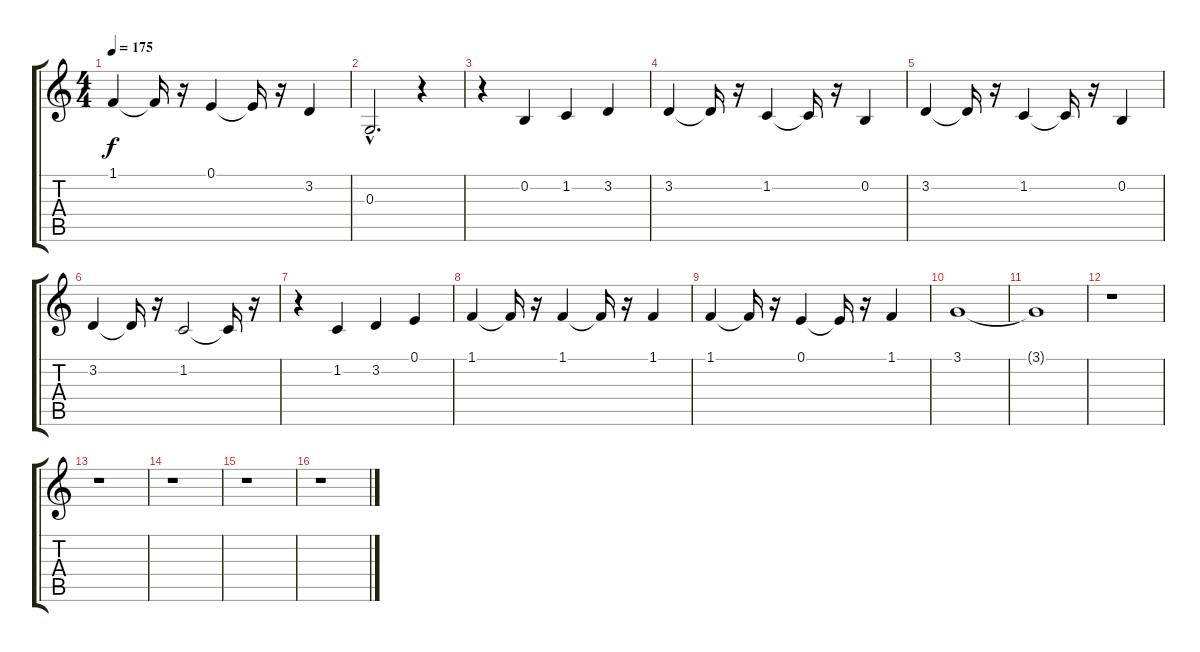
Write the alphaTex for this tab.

\track "" {instrument trombone}
\staff {score tabs}
\tuning (E4 B3 G3 D3 A2 E2) {hide}
\ts (4 4)
\tempo 175
\clef g2
\ks c
1.1.4{dy f} 1.1{t}.16 r.16 0.1.4 0.1{t}.16 r.16 3.2.4 |
0.3{hac}.2{d} r.4 |
r.4 0.2.4 1.2.4 3.2.4 |
3.2.4 3.2{t}.16 r.16 1.2.4 1.2{t}.16 r.16 0.2.4 |
3.2.4 3.2{t}.16 r.16 1.2.4 1.2{t}.16 r.16 0.2.4 |
3.2.4 3.2{t}.16 r.16 1.2.2 1.2{t}.16 r.16 |
r.4 1.2.4 3.2.4 0.1.4 |
1.1.4 1.1{t}.16 r.16 1.1.4 1.1{t}.16 r.16 1.1.4 |
1.1.4 1.1{t}.16 r.16 0.1.4 0.1{t}.16 r.16 1.1.4{volume 16} |
3.1.1 |
3.1{t}.1 |
r.1 |
r.1 |
r.1 |
r.1 |
r.1
